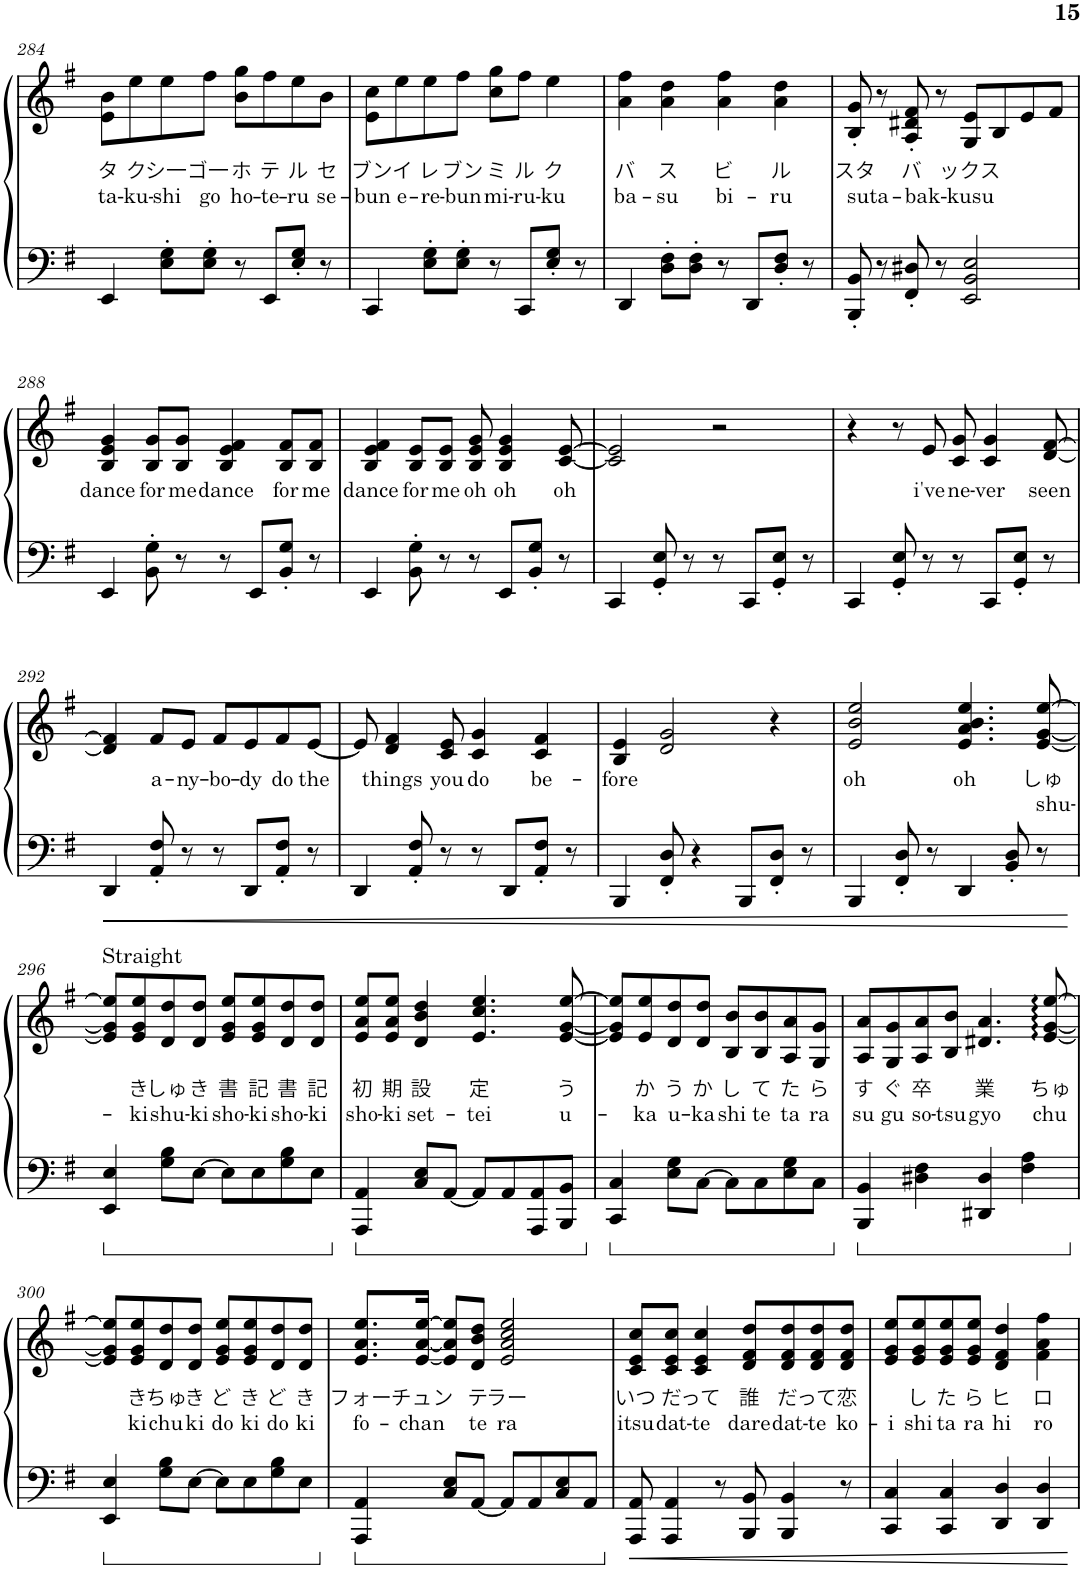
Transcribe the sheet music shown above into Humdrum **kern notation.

**kern	**kern	**text	**text
*part1	*part1	*part1	*part1
*staff2	*staff1	*staff1	*staff1
*I"Piano	*	*	*
*I'Pno.	*	*	*
!!LO:PB:g=z
*clefF4	*clefG2	*	*
*k[f#]	*k[f#]	*	*
*M4/4	*M4/4	*	*
=284	=284	=284	=284
!	!	!LO:LY:b	!LO:LY:b
4EE/	8e\ 8b\L	タ	ta-
!	!	!LO:LY:b	!LO:LY:b
.	8ee\	ク	-ku-
!	!	!LO:LY:b	!LO:LY:b
8E\' 8G\'L	8ee\	シ一	-shi
!	!	!LO:LY:b	!LO:LY:b
8E\' 8G\'J	8ff#\J	ゴ一	go
!	!	!LO:LY:b	!LO:LY:b
8r	8b\ 8gg\L	ホ	ho-
!	!	!LO:LY:b	!LO:LY:b
8EE/L	8ff#\	テ	-te-
!	!	!LO:LY:b	!LO:LY:b
8E/' 8G/'J	8ee\	ル	-ru
!	!	!LO:LY:b	!LO:LY:b
8r	8b\J	セ	se-
=285	=285	=285	=285
!	!	!LO:LY:b	!LO:LY:b
4CC/	8e\ 8cc\L	ブン	-bun
!	!	!LO:LY:b	!LO:LY:b
.	8ee\	イ	e-
!	!	!LO:LY:b	!LO:LY:b
8E\' 8G\'L	8ee\	レ	-re-
!	!	!LO:LY:b	!LO:LY:b
8E\' 8G\'J	8ff#\J	ブン	-bun
!	!	!LO:LY:b	!LO:LY:b
8r	8cc\ 8gg\L	ミ	mi-
!	!	!LO:LY:b	!LO:LY:b
8CC/L	8ff#\J	ル	-ru-
!	!	!LO:LY:b	!LO:LY:b
8E/' 8G/'J	4ee\	ク	-ku
8r	.	.	.
=286	=286	=286	=286
!	!	!LO:LY:b	!LO:LY:b
4DD/	4a\ 4ff#\	バ	ba-
!	!	!LO:LY:b	!LO:LY:b
8D\' 8F#\'L	4a\ 4dd\	ス	-su
8D\' 8F#\'J	.	.	.
!	!	!LO:LY:b	!LO:LY:b
8r	4a\ 4ff#\	ビ	bi-
8DD/L	.	.	.
!	!	!LO:LY:b	!LO:LY:b
8D/' 8F#/'J	4a\ 4dd\	ル	-ru
8r	.	.	.
=287	=287	=287	=287
!	!	!LO:LY:b	!LO:LY:b
8BBB/' 8BB/'	8B/' 8g/'	スタ	suta-
8r	8r	.	.
!	!	!LO:LY:b	!LO:LY:b
8FF#/' 8D#X/'	8A/' 8d#X/' 8f#/'	バ	-bak-
8r	8r	.	.
!	!	!LO:LY:b	!LO:LY:b
2EE/ 2BB/ 2E/	8G/ 8e/L	ックス	-kusu
.	8B/	.	.
.	8e/	.	.
.	8f#/J	.	.
!!LO:LB:g=z
=288	=288	=288	=288
!	!	!LO:LY:b	!
4EE/	4B/ 4e/ 4g/	dance	.
!	!	!LO:LY:b	!
8BB\' 8G\'	8B/ 8g/L	for	.
!	!	!LO:LY:b	!
8r	8B/ 8g/J	me	.
!	!	!LO:LY:b	!
8r	4B/ 4e/ 4f#/	dance	.
8EE/L	.	.	.
!	!	!LO:LY:b	!
8BB/' 8G/'J	8B/ 8f#/L	for	.
!	!	!LO:LY:b	!
8r	8B/ 8f#/J	me	.
=289	=289	=289	=289
!	!	!LO:LY:b	!
4EE/	4B/ 4e/ 4f#/	dance	.
!	!	!LO:LY:b	!
8BB\' 8G\'	8B/ 8e/L	for	.
!	!	!LO:LY:b	!
8r	8B/ 8e/J	me	.
!	!	!LO:LY:b	!
8r	8B/ 8e/ 8g/	oh	.
!	!	!LO:LY:b	!
8EE/L	4B/ 4e/ 4g/	oh	.
8BB/' 8G/'J	.	.	.
!	!	!LO:LY:b	!
8r	[8c/ [8e/	oh	.
=290	=290	=290	=290
4CC/	2c/] 2e/]	.	.
8GG/' 8E/'	.	.	.
8r	.	.	.
8r	2r	.	.
8CC/L	.	.	.
8GG/' 8E/'J	.	.	.
8r	.	.	.
=291	=291	=291	=291
4CC/	4r	.	.
8GG/' 8E/'	8r	.	.
!	!	!LO:LY:b	!
8r	8e/	i've	.
!	!	!LO:LY:b	!
8r	8c/ 8g/	ne-	.
!	!	!LO:LY:b	!
8CC/L	4c/ 4g/	-ver	.
8GG/' 8E/'J	.	.	.
!	!	!LO:LY:b	!
8r	[8d/ [8f#/	seen	.
!!LO:LB:g=z
=292	=292	=292	=292
4DD/	4d/] 4f#/]	.	.
!	!	!LO:LY:b	!
8AA/' 8F#/'	8f#/L	a-	.
!	!	!LO:LY:b	!
8r	8e/J	-ny-	.
!	!	!LO:LY:b	!
8r	8f#/L	-bo-	.
!	!	!LO:LY:b	!
8DD/L	8e/	-dy	.
!	!	!LO:LY:b	!
8AA/' 8F#/'J	8f#/	do	.
!	!	!LO:LY:b	!
8r	[8e/J	the	.
=293	=293	=293	=293
4DD/	8e/]	.	.
!	!	!LO:LY:b	!
.	4d/ 4f#/	things	.
8AA/' 8F#/'	.	.	.
!	!	!LO:LY:b	!
8r	8c/ 8e/	you	.
!	!	!LO:LY:b	!
8r	4c/ 4g/	do	.
8DD/L	.	.	.
!	!	!LO:LY:b	!
8AA/' 8F#/'J	4c/ 4f#/	be-	.
8r	.	.	.
=294	=294	=294	=294
!	!	!LO:LY:b	!
4BBB/	4B/ 4e/	-fore	.
8FF#/' 8D/'	2d/ 2g/	.	.
4r	.	.	.
8BBB/L	.	.	.
8FF#/' 8D/'J	4r	.	.
8r	.	.	.
=295	=295	=295	=295
!	!	!LO:LY:b	!
4BBB/	2e/ 2b/ 2ee/	oh	.
8FF#/' 8D/'	.	.	.
8r	.	.	.
!	!	!LO:LY:b	!
4DD/	4.e/ 4.a/ 4.b/ 4.ee/	oh	.
8BB/' 8D/'	.	.	.
!	!	!LO:LY:b	!LO:LY:b
8r	[8e/ [8g/ [8ee/	しゅ	shu-
!!LO:LB:g=z
=296	=296	=296	=296
!	!LO:TX:a:t=Straight	!	!
4EE/ 4E/	8e/] 8g/] 8ee/]L	.	.
!	!	!LO:LY:b	!LO:LY:b
.	8e/ 8g/ 8ee/	き	-ki
!	!	!LO:LY:b	!LO:LY:b
8G\ 8B\L	8d/ 8dd/	しゅ	shu-
!	!	!LO:LY:b	!LO:LY:b
[8E\J	8d/ 8dd/J	き	-ki
!	!	!LO:LY:b	!LO:LY:b
8E\L]	8e/ 8g/ 8ee/L	書	sho-
!	!	!LO:LY:b	!LO:LY:b
8E\	8e/ 8g/ 8ee/	記	-ki
!	!	!LO:LY:b	!LO:LY:b
8G\ 8B\	8d/ 8dd/	書	sho-
!	!	!LO:LY:b	!LO:LY:b
8E\J	8d/ 8dd/J	記	-ki
=297	=297	=297	=297
!	!	!LO:LY:b	!LO:LY:b
4AAA/ 4AA/	8e/ 8a/ 8ee/L	初	sho-
!	!	!LO:LY:b	!LO:LY:b
.	8e/ 8a/ 8ee/J	期	-ki
!	!	!LO:LY:b	!LO:LY:b
8C/ 8E/L	4d/ 4b/ 4dd/	設	set-
[8AA/J	.	.	.
!	!	!LO:LY:b	!LO:LY:b
8AA/L]	4.e/ 4.cc/ 4.ee/	定	-tei
8AA/	.	.	.
8AAA/ 8AA/	.	.	.
!	!	!LO:LY:b	!LO:LY:b
8BBB/ 8BB/J	[8e/ [8g/ [8ee/	う	u-
=298	=298	=298	=298
4CC/ 4C/	8e/] 8g/] 8ee/]L	.	.
!	!	!LO:LY:b	!LO:LY:b
.	8e/ 8ee/	か	-ka
!	!	!LO:LY:b	!LO:LY:b
8E\ 8G\L	8d/ 8dd/	う	u-
!	!	!LO:LY:b	!LO:LY:b
[8C\J	8d/ 8dd/J	か	-ka
!	!	!LO:LY:b	!LO:LY:b
8C\L]	8B/ 8b/L	し	shi
!	!	!LO:LY:b	!LO:LY:b
8C\	8B/ 8b/	て	te
!	!	!LO:LY:b	!LO:LY:b
8E\ 8G\	8A/ 8a/	た	ta
!	!	!LO:LY:b	!LO:LY:b
8C\J	8G/ 8g/J	ら	ra
=299	=299	=299	=299
!	!	!LO:LY:b	!LO:LY:b
4BBB/ 4BB/	8A/ 8a/L	す	su
!	!	!LO:LY:b	!LO:LY:b
.	8G/ 8g/	ぐ	gu
!	!	!LO:LY:b	!LO:LY:b
4D#X\ 4F#\	8A/ 8a/	卒	so-
!	!	!	!LO:LY:b
.	8B/ 8b/J	.	-tsu
!	!	!LO:LY:b	!LO:LY:b
4DD#X/ 4D#/	4.d#X/ 4.a/	業	gyo
4F#\ 4A\	.	.	.
!	!	!LO:LY:b	!LO:LY:b
.	[8e/ [8g/ [8ee/	ちゅ	chu
!!LO:LB:g=z
=300	=300	=300	=300
4EE/ 4E/	8e/] 8g/] 8ee/]L	.	.
!	!	!LO:LY:b	!LO:LY:b
.	8e/ 8g/ 8ee/	き	ki
!	!	!LO:LY:b	!LO:LY:b
8G\ 8B\L	8d/ 8dd/	ちゅ	chu
!	!	!LO:LY:b	!LO:LY:b
[8E\J	8d/ 8dd/J	き	ki
!	!	!LO:LY:b	!LO:LY:b
8E\L]	8e/ 8g/ 8ee/L	ど	do
!	!	!LO:LY:b	!LO:LY:b
8E\	8e/ 8g/ 8ee/	き	ki
!	!	!LO:LY:b	!LO:LY:b
8G\ 8B\	8d/ 8dd/	ど	do
!	!	!LO:LY:b	!LO:LY:b
8E\J	8d/ 8dd/J	き	ki
=301	=301	=301	=301
!	!	!LO:LY:b	!LO:LY:b
4AAA/ 4AA/	8.e/ 8.a/ 8.ee/L	フォー	fo-
!	!	!LO:LY:b	!LO:LY:b
.	[16e/ [16a/ [16ee/Jk	チュン	-chan
8C/ 8E/L	8e/] 8a/] 8ee/]L	.	.
!	!	!LO:LY:b	!LO:LY:b
[8AA/J	8d/ 8b/ 8dd/J	テ	te
!	!	!LO:LY:b	!LO:LY:b
8AA/L]	2e/ 2a/ 2cc/ 2ee/	ラー	ra
8AA/	.	.	.
8C/ 8E/	.	.	.
8AA/J	.	.	.
=302	=302	=302	=302
!	!	!LO:LY:b	!LO:LY:b
8AAA/ 8AA/	8c/ 8e/ 8cc/L	いつ	itsu
!	!	!LO:LY:b	!LO:LY:b
4AAA/ 4AA/	8c/ 8e/ 8cc/J	だ	dat-
!	!	!LO:LY:b	!LO:LY:b
.	4c/ 4e/ 4cc/	って	-te
8r	.	.	.
!	!	!LO:LY:b	!LO:LY:b
8BBB/ 8BB/	8d/ 8f#/ 8dd/L	誰	dare
!	!	!LO:LY:b	!LO:LY:b
4BBB/ 4BB/	8d/ 8f#/ 8dd/	だ	dat-
!	!	!LO:LY:b	!LO:LY:b
.	8d/ 8f#/ 8dd/	って	-te
!	!	!LO:LY:b	!LO:LY:b
8r	8d/ 8f#/ 8dd/J	恋	ko-
=303	=303	=303	=303
!	!	!	!LO:LY:b
4CC/ 4C/	8e/ 8g/ 8ee/L	.	-i
!	!	!LO:LY:b	!LO:LY:b
.	8e/ 8g/ 8ee/	し	shi
!	!	!LO:LY:b	!LO:LY:b
4CC/ 4C/	8e/ 8g/ 8ee/	た	ta
!	!	!LO:LY:b	!LO:LY:b
.	8e/ 8g/ 8ee/J	ら	ra
!	!	!LO:LY:b	!LO:LY:b
4DD/ 4D/	4d/ 4f#/ 4dd/	ヒ	hi
!	!	!LO:LY:b	!LO:LY:b
4DD/ 4D/	4f#\ 4a\ 4ff#\	ロ	ro
=	=	=	=
*-	*-	*-	*-
